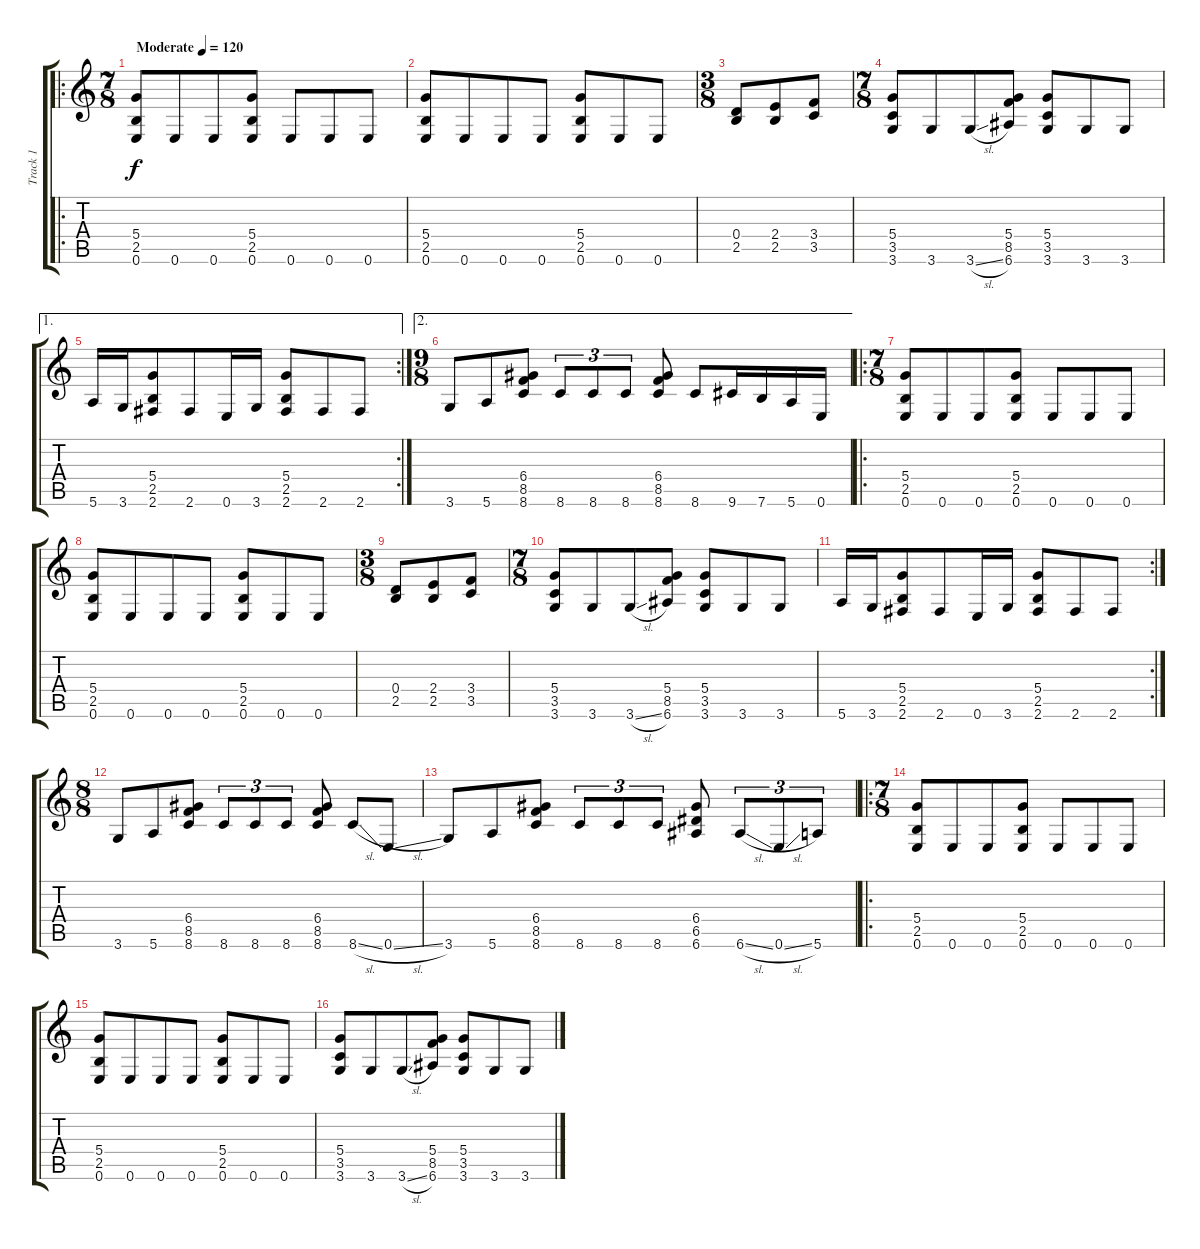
\track ("Track 1" "Track 1") {instrument distortionguitar}
\staff {score tabs}
\tuning (E4 B3 G3 D3 A2 E2) {hide}
\ro
\ts (7 8)
\tempo (120 "Moderate")
\clef g2
\ks c
(5.4 2.5 0.6).8{dy f instrument distortionguitar} 0.6.8 0.6.8 (5.4 2.5 0.6).8 0.6.8 0.6.8 0.6.8 |
(5.4 2.5 0.6).8 0.6.8 0.6.8 0.6.8 (5.4 2.5 0.6).8 0.6.8 0.6.8 |
\ts (3 8)
(0.4 2.5).8 (2.4 2.5).8 (3.4 3.5).8 |
\ts (7 8)
(5.4 3.5 3.6).8 3.6.8 3.6{sl}.8 (5.4 8.5 6.6).8 (5.4 3.5 3.6).8 3.6.8 3.6.8 |
\ae 1
\rc 2
5.6.16 3.6.16 (5.4 2.5 2.6).8 2.6.8 0.6.16 3.6.16 (5.4 2.5 2.6).8 2.6.8 2.6.8 |
\ae 2
\ts (9 8)
3.6.8 5.6.8 (6.4 8.5 8.6).8 8.6.8{tu (3 2)} 8.6.8{tu (3 2)} 8.6.8{tu (3 2)} (6.4 8.5 8.6).8 8.6.8 9.6.16 7.6.16 5.6.16 0.6.16 |
\ro
\ts (7 8)
(5.4 2.5 0.6).8 0.6.8 0.6.8 (5.4 2.5 0.6).8 0.6.8 0.6.8 0.6.8 |
(5.4 2.5 0.6).8 0.6.8 0.6.8 0.6.8 (5.4 2.5 0.6).8 0.6.8 0.6.8 |
\ts (3 8)
(0.4 2.5).8 (2.4 2.5).8 (3.4 3.5).8 |
\ts (7 8)
(5.4 3.5 3.6).8 3.6.8 3.6{sl}.8 (5.4 8.5 6.6).8 (5.4 3.5 3.6).8 3.6.8 3.6.8 |
\rc 2
5.6.16 3.6.16 (5.4 2.5 2.6).8 2.6.8 0.6.16 3.6.16 (5.4 2.5 2.6).8 2.6.8 2.6.8 |
\ts (8 8)
3.6.8 5.6.8 (6.4 8.5 8.6).8 8.6.8{tu (3 2)} 8.6.8{tu (3 2)} 8.6.8{tu (3 2)} (6.4 8.5 8.6).8 8.6{sl}.8 0.6{sl}.8 |
3.6.8 5.6.8 (6.4 8.5 8.6).8 8.6.8{tu (3 2)} 8.6.8{tu (3 2)} 8.6.8{tu (3 2)} (6.4 6.5 6.6).8 6.6{sl}.8{tu (3 2)} 0.6{sl}.8{tu (3 2)} 5.6.8{tu (3 2)} |
\ro
\ts (7 8)
(5.4 2.5 0.6).8 0.6.8 0.6.8 (5.4 2.5 0.6).8 0.6.8 0.6.8 0.6.8 |
(5.4 2.5 0.6).8 0.6.8 0.6.8 0.6.8 (5.4 2.5 0.6).8 0.6.8 0.6.8 |
(5.4 3.5 3.6).8 3.6.8 3.6{sl}.8 (5.4 8.5 6.6).8 (5.4 3.5 3.6).8 3.6.8 3.6.8
